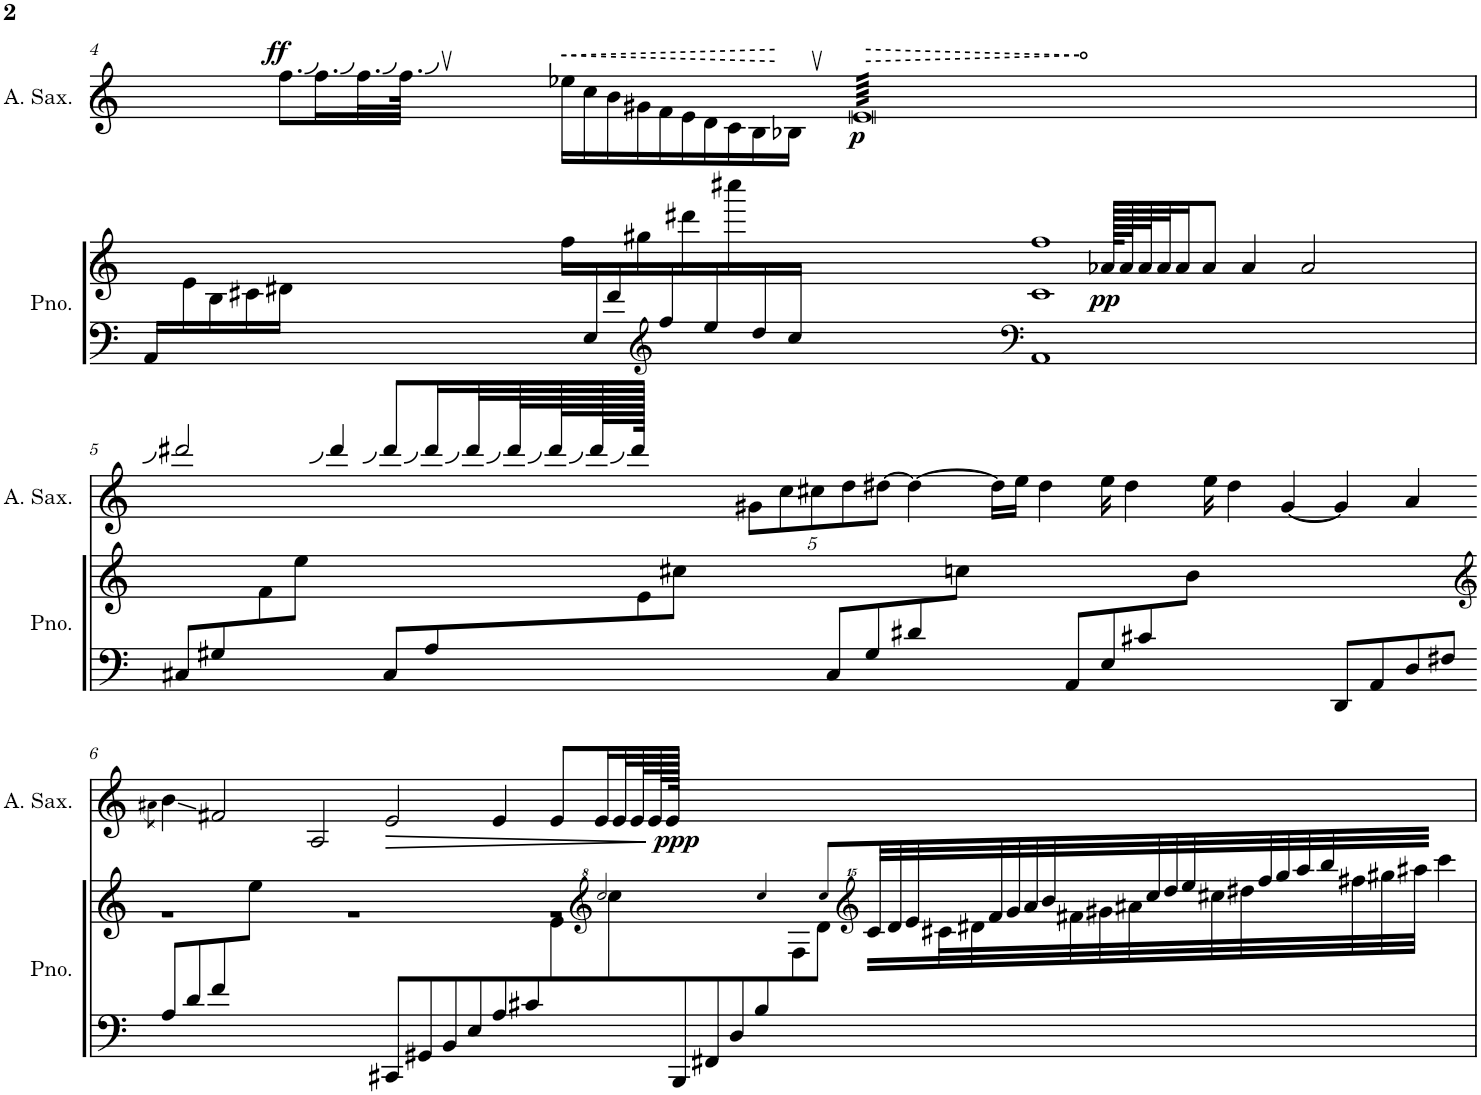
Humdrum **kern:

**kern	**kern	**dynam	**kern	**dynam
*part2	*part2	*part2	*part1	*part1
*staff3	*staff2	*staff2/3	*staff1	*staff1
*I"Grand Piano	*	*	*I"Alto Saxophone	*
*I'Pno.	*	*	*I'A. Sax.	*
!!LO:PB:g=z
*clefF4	*clefG2	*	*clefG2	*
*	*	*	*Trd5c9	*
*k[]	*k[]	*	*k[]	*
*M8/2	*M8/2	*	*M8/2	*
=4	=4	=4	=4	=4
*^	*^	*	*	*
16AA/LL	1ryy	16ryy	1.ryy	.	4ryy	.
32.ryy	.	16e\	.	.	.	.
.	.	16B\	.	.	.	.
.	.	16c#X\	.	.	.	.
!	!	!	!	!	!	!LO:DY:a
.	.	16d#X\JJ	.	.	8.ff\L	ff
.	.	16ryy	.	.	.	.
.	.	8ryy	.	.	.	.
.	.	.	.	.	16.ff\L	.
.	.	4ryy	.	.	.	.
.	.	.	.	.	32.ff\L	.
.	.	.	.	.	64.ff,\JJJk	.
.	.	.	.	.	128ryy	.
.	.	.	.	.	64ryy	.
.	.	.	.	.	8ryy	.
.	.	16%3ryy	.	.	16%3ryy	.
!	!	!	!	!	!	!LO:HP:b
.	.	64%3ff\LL	.	.	64%3ee-X\LL	<
64%3E/	.	16.ryy	.	.	64%3cc\	.
.	8ryy	.	.	.	.	.
64%3f/	.	.	.	.	64%3b\	.
32.ryy	.	64%3gg#X\	.	.	64%3g#X\	.
*clefG2	*	*	*	*	*	*
64%3ff/	8ryy	32.ryy	.	.	64%3f\	.
32.ryy	.	64%3ddd#X\	.	.	64%3e\	.
64%3ee/	.	32.ryy	.	.	64%3d\	.
.	4ryy	.	.	.	.	.
32.ryy	.	64%3cccc#X\	.	.	64%3c\	.
64%3dd/	.	16.ryy	.	.	64%3B\	.
64%3cc/JJ	.	.	.	.	64%3B-X,\JJ	[
1ryy	.	32%3ryy	.	.	32%3ryy	.
*	*	*v	*v	*	*	*
!	!	!	!	!	!LO:HP:b
!	!	!	!	!	!LO:DY:n=1:b
.	2ryy	2ryy	.	0e@64@	> p
.	2ryy	2ryy	.	.	.
1ryy	.	.	.	.	.
*clefF4	*	*	*	*	*
*	*	*^	*	*	*
.	1AA	2ryy	1c# 1ff	.	.	.
!	!	!	!	!LO:DY:b	!	!
.	.	256a-X/KLLLLL	.	pp	.	.
.	.	128a-/J	.	.	.	.
.	.	64a-/J	.	.	.	.
.	.	32a-/J	.	.	.	.
.	.	16a-/J	.	.	.	.
.	.	8a-/J	.	.	.	.
.	.	4a-/	.	.	.	.
2ryy	.	.	.	.	.	.
.	.	2a-/	.	.	.	.
.	2r;<yy	.	2ryy	.	4ryy	]
.	.	.	.	.	8ryy	.
.	.	.	.	.	16ryy	.
16.ryy	.	.	.	.	.	.
.	.	.	.	.	32ryy	.
.	.	.	.	.	64ryy	.
.	.	.	.	.	128ryy	.
.	.	.	.	.	256ryy	.
.	.	256ryy	.	.	256rFyy	.
*v	*v	*	*	*	*	*
!!LO:LB:g=z
=5	=5	=5	=5	=5	=5
8C#X/L	1.ryy	4ryy	.	2ddd#X/	.
8G#X/	.	.	.	.	.
4ryy	.	8f\	.	.	.
.	.	8ee\J	.	.	.
4ryy	.	2ryy	.	4ddd#/	.
8C#/L	.	.	.	8ddd#/L	.
8A/	.	.	.	16ddd#/L	.
.	.	.	.	32ddd#/L	.
.	.	.	.	64ddd#/L	.
.	.	.	.	128ddd#/L	.
.	.	.	.	256ddd#/L	.
.	.	.	.	512ddd#/JJJJJJk	.
.	.	.	.	512ryy	.
4ryy	.	8e\	.	2ryy	.
.	.	8cc#X\J	.	.	.
2ryy	.	2..ryy	.	.	.
*	*	*	*	*Xbrackettup	*
.	2ryy	.	.	10g#X\L	.
.	.	.	.	10cc\	.
.	.	.	.	10cc#X\	.
8C#/L	.	.	.	.	.
.	.	.	.	10dd\	.
8G#/	.	.	.	.	.
.	.	.	.	[10dd#X\J	.
8d#X/	1ryy	.	.	4dd#\_	.
8ryy	.	8ccn\J	.	.	.
4ryy	.	8ryy	.	16dd#\LL]	.
.	.	.	.	16ee\JJ	.
*	*v	*v	*	*	*
.	.	.	4dd#\	.
8AA/L	.	.	.	.
8E/	.	.	16ee\	.
.	.	.	4dd#\	.
8c#X/	.	.	.	.
*	*^	*	*	*
8ryy	.	8b\J	.	.	.
.	.	.	.	16ee\	.
2ryy	1ryy	1ryy	.	4dd#\	.
.	.	.	.	[4g#/	.
8DD/L	.	.	.	4g#/]	.
8AA/	.	.	.	.	.
8D/	.	.	.	4a/	.
8F#X/J	.	.	.	.	.
*	*v	*v	*	*	*
!!LO:LB:g=z
=6-	=6-	=6-	=6-	=6-
*	*clefG2	*	*	*
.	.	.	8qa#X\	.
*	*^	*	*	*
*	*	*^	*	*	*
8A/L	2ryy	1r	4.ryy	.	4b\	.
8d/	.	.	.	.	.	.
8f/	.	.	.	.	2f#X/	.
8ryy	.	.	8ee\J	.	.	.
4ryy	4ryy	.	1.ryy	.	.	.
4ryy	4ryy	.	.	.	2A/	.
4ryy	4ryy	1r	.	.	.	.
!	!	!	!	!	!	!LO:HP:b
8CC#X/L	2ryy	.	.	.	2e/	>
8GG#X/	.	.	.	.	.	.
8BB/	.	.	.	.	.	.
8E/	.	.	.	.	.	.
8A/	4ryy	.	.	.	4e/	.
8c#X/	.	.	.	.	.	.
4ryy	8ryy	1r	8e\	.	8e/L	.
*	*clefG^2	*	*	*	*	*
.	2ccc!/	.	8ccc\	.	16e/L	.
.	.	.	.	.	32e/L	.
.	.	.	.	.	64e/L	.
.	.	.	.	.	128e/L	.
.	.	.	.	.	256e/JJJJJk	.
.	.	.	.	.	256ryy	.
!	!	!	!	!	!	!LO:DY:n=1:b
8BBB/	.	.	2ryy	.	4ryy	] ppp
8FF#X/	.	.	.	.	.	.
8D/	.	.	.	.	8ryy	.
8B/	4ccc!/	.	.	.	8ryy	.
4ryy	.	.	8f\	.	4ryy	.
.	8ccc!/L	.	8dd\J	.	.	.
*	*clefG^^2	*	*	*	*	*
1ryy	32ccc/LL	16ryy	1ryy	.	1ryy	.
.	32ddd/	.	.	.	.	.
.	32eee/	32ryy	.	.	.	.
.	32ryy	32ccc#X\	.	.	.	.
.	32ryy	32ddd#X\	.	.	.	.
.	32fff/	32ryy	.	.	.	.
.	32ggg/	16ryy	.	.	.	.
.	32aaa/	.	.	.	.	.
.	32bbb/	32ryy	.	.	.	.
.	32ryy	32fff#X\	.	.	.	.
.	32ryy	32ggg#X\	.	.	.	.
.	32ryy	32aaa#X\J	.	.	.	.
.	32cccc/	16.ryy	.	.	.	.
.	32dddd/	.	.	.	.	.
.	32eeee/	.	.	.	.	.
.	32ryy	32cccc#X\L	.	.	.	.
.	32ryy	32dddd#X\	.	.	.	.
.	32ffff/	32ryy	.	.	.	.
.	32gggg/	16ryy	.	.	.	.
.	32aaaa/	.	.	.	.	.
.	32bbbb/	32ryy	.	.	.	.
.	32ryy	32ffff#X\	.	.	.	.
.	32ryy	32gggg#X\	.	.	.	.
.	32ryy	32aaaa#X\JJJ	.	.	.	.
.	4ccccc\	4ryy	.	.	.	.
*	*v	*v	*v	*	*	*
=	=	=	=	=
*-	*-	*-	*-	*-
